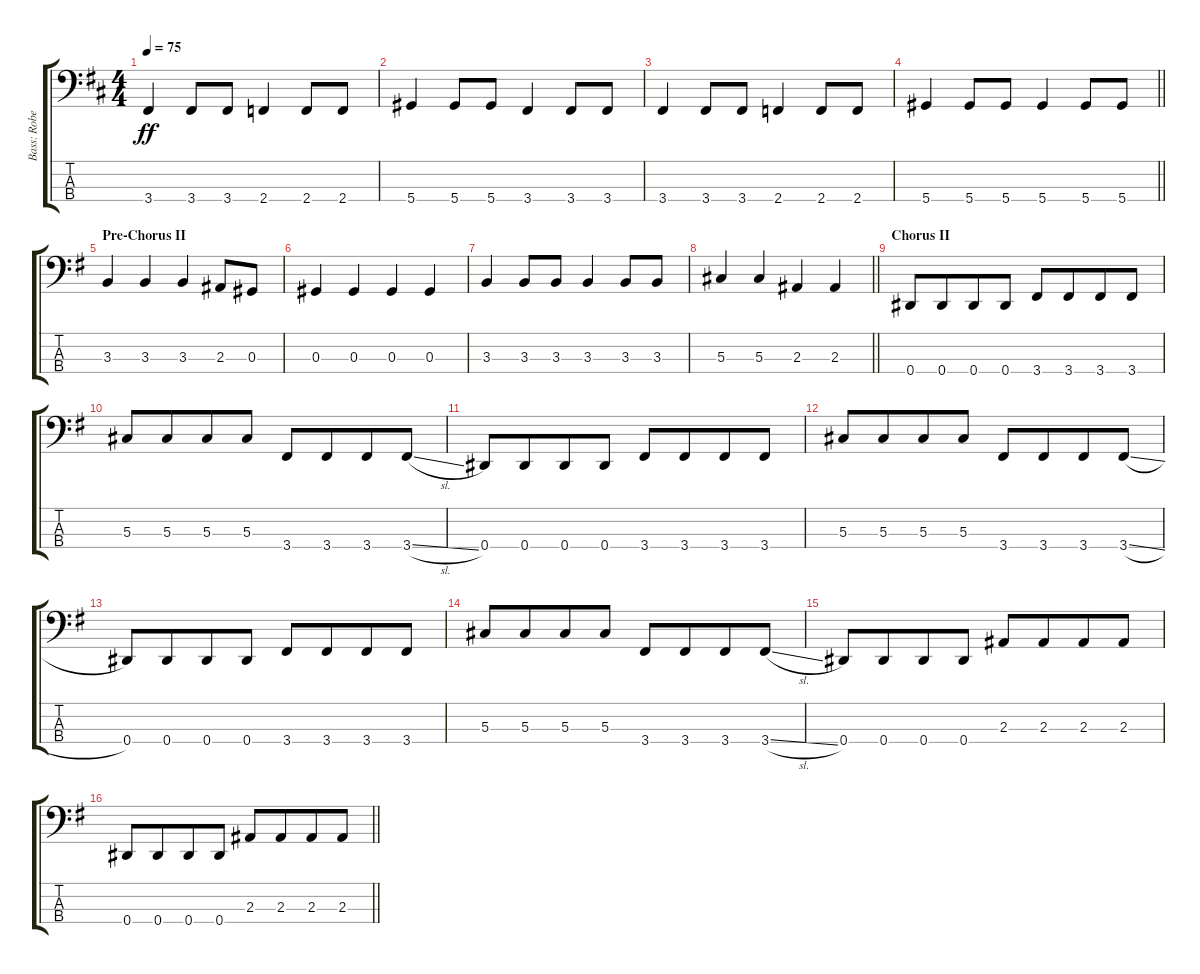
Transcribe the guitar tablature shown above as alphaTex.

\track ("Bass: Robert" "Bass: Robe") {instrument electricbassfinger}
\staff {score tabs}
\tuning (Gb2 Db2 Ab1 Eb1) {hide}
\ts (4 4)
\tempo 75
\clef f4
\ks d
3.4.4{dy ff} 3.4.8 3.4.8 2.4.4 2.4.8 2.4.8 |
5.4.4 5.4.8 5.4.8 3.4.4 3.4.8 3.4.8 |
3.4.4 3.4.8 3.4.8 2.4.4 2.4.8 2.4.8 |
\barLineRight lightlight
5.4.4 5.4.8 5.4.8 5.4.4 5.4.8 5.4.8 |
\section ("" "Pre-Chorus II")
\ks g
3.3.4 3.3.4 3.3.4 2.3.8 0.3.8 |
0.3.4 0.3.4 0.3.4 0.3.4 |
3.3.4 3.3.8 3.3.8 3.3.4 3.3.8 3.3.8 |
\barLineRight lightlight
5.3.4 5.3.4 2.3.4 2.3.4 |
\section ("" "Chorus II")
0.4.8 0.4.8{beam merge} 0.4.8 0.4.8 3.4.8 3.4.8{beam merge} 3.4.8 3.4.8 |
5.3.8 5.3.8{beam merge} 5.3.8 5.3.8 3.4.8 3.4.8{beam merge} 3.4.8 3.4{sl}.8 |
0.4.8 0.4.8{beam merge} 0.4.8 0.4.8 3.4.8 3.4.8{beam merge} 3.4.8 3.4.8 |
5.3.8 5.3.8{beam merge} 5.3.8 5.3.8 3.4.8 3.4.8{beam merge} 3.4.8 3.4{sl}.8 |
0.4.8 0.4.8{beam merge} 0.4.8 0.4.8 3.4.8 3.4.8{beam merge} 3.4.8 3.4.8 |
5.3.8 5.3.8{beam merge} 5.3.8 5.3.8 3.4.8 3.4.8{beam merge} 3.4.8 3.4{sl}.8 |
0.4.8 0.4.8{beam merge} 0.4.8 0.4.8 2.3.8 2.3.8{beam merge} 2.3.8 2.3.8 |
\barLineRight lightlight
0.4.8 0.4.8{beam merge} 0.4.8 0.4.8 2.3.8 2.3.8{beam merge} 2.3.8 2.3.8
